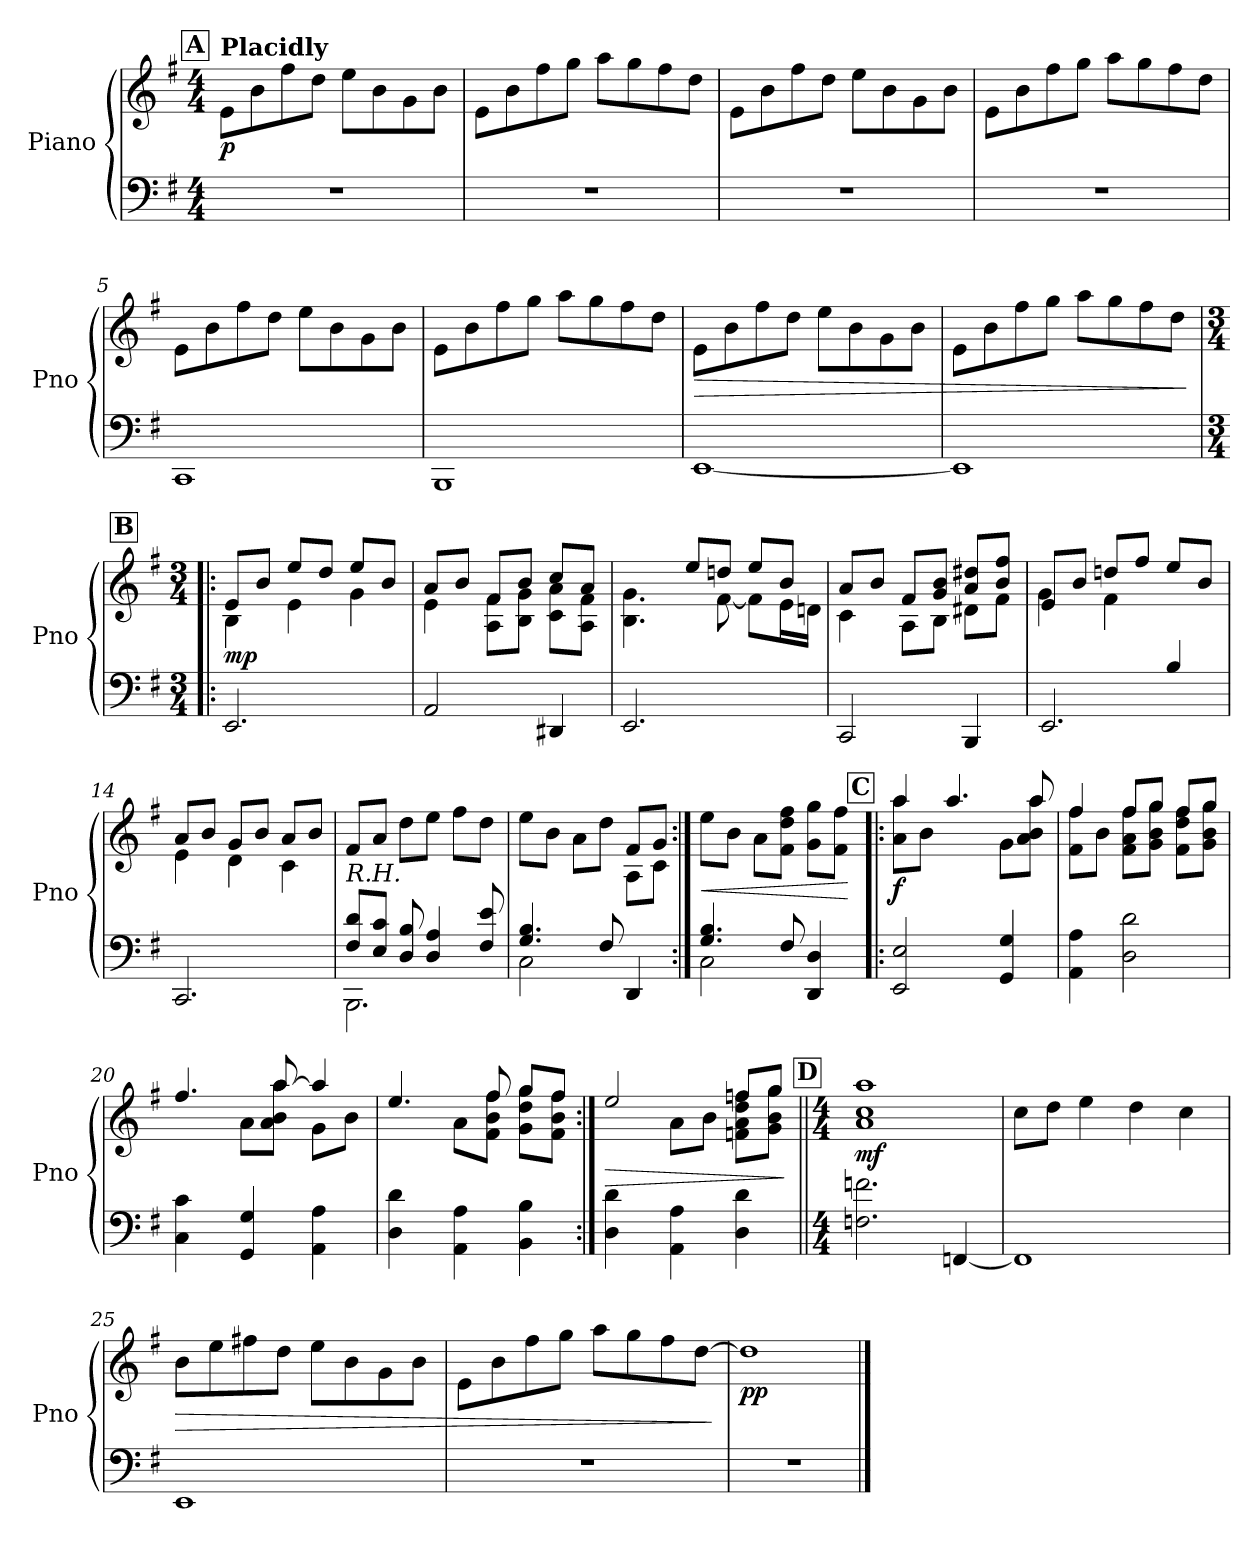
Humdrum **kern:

**kern	**kern	**dynam
*part1	*part1	*part1
*staff2	*staff1	*staff1/2
*I"Piano	*	*
*I'Pno	*	*
*clefF4	*clefG2	*
*k[f#]	*k[f#]	*
*M4/4	*M4/4	*
*MM70	*MM70	*
!!LO:REH:place=s1:a:B:fs=14:t=A
=1	=1	=1
!	!LO:TX:a:B:t=Placidly	!
!	!	!LO:DY:b
1r	8e\L	p
.	8b\	.
.	8ff#\	.
.	8dd\J	.
.	8ee\L	.
.	8b\	.
.	8g\	.
.	8b\J	.
=2	=2	=2
1r	8e\L	.
.	8b\	.
.	8ff#\	.
.	8gg\J	.
.	8aa\L	.
.	8gg\	.
.	8ff#\	.
.	8dd\J	.
=3	=3	=3
1r	8e\L	.
.	8b\	.
.	8ff#\	.
.	8dd\J	.
.	8ee\L	.
.	8b\	.
.	8g\	.
.	8b\J	.
=4	=4	=4
1r	8e\L	.
.	8b\	.
.	8ff#\	.
.	8gg\J	.
.	8aa\L	.
.	8gg\	.
.	8ff#\	.
.	8dd\J	.
!!LO:LB:g=z
=5	=5	=5
1CC	8e\L	.
.	8b\	.
.	8ff#\	.
.	8dd\J	.
.	8ee\L	.
.	8b\	.
.	8g\	.
.	8b\J	.
=6	=6	=6
1BBB	8e\L	.
.	8b\	.
.	8ff#\	.
.	8gg\J	.
.	8aa\L	.
.	8gg\	.
.	8ff#\	.
.	8dd\J	.
=7	=7	=7
!	!	!LO:HP:b
[1EE	8e\L	>
.	8b\	.
.	8ff#\	.
.	8dd\J	.
.	8ee\L	.
.	8b\	.
.	8g\	.
.	8b\J	.
=8	=8	=8
1EE]	8e\L	.
.	8b\	.
.	8ff#\	.
.	8gg\J	.
.	8aa\L	.
.	8gg\	.
.	8ff#\	.
.	8dd\J	.
.	.	]
!!LO:LB:g=z
!!LO:REH:place=s1:a:B:fs=14:t=B
=9!|:	=9!|:	=9!|:
*M3/4	*M3/4	*
*	*^	*
!	!	!	!LO:DY:b
2.EE/	8e/L	4B\	mp
.	8b/J	.	.
.	8ee/L	4e\	.
.	8dd/J	.	.
.	8ee/L	4g\	.
.	8b/J	.	.
=10	=10	=10	=10
2AA/	8a/L	4e\	.
.	8b/J	.	.
.	8f#/L	8A\ 8f#\L	.
.	8b/J	8B\ 8g\J	.
4DD#X/	8cc/L	8c\ 8a\L	.
.	8a/J	8A\ 8f#\J	.
=11	=11	=11	=11
2.EE/	8g/Lyy	4.B\ 4.g\	.
.	8b/J	.	.
.	8ee/L	.	.
.	8ddn/J	[8f#\	.
.	8ee/L	8f#\L]	.
.	8b/J	16e\L	.
.	.	16dn\JJ	.
!!LO:LB:g=z	!!
=12	=12	=12	=12
2CC/	8a/L	4c\	.
.	8b/J	.	.
.	8f#/L	8A\L	.
.	8g/ 8b/J	8B\J	.
4BBB/	8a/ 8dd#X/L	8d#X\L	.
.	8b/ 8ff#/J	8f#\J	.
=13	=13	=13	=13
*^	*	*	*
2ryy	2.EE/	8e/L	4g\	.
.	.	8b/J	.	.
.	.	8ddn/L	4f#\	.
.	.	8ff#/J	.	.
4B/	.	8ee/L	4ryy	.
.	.	8b/J	.	.
*v	*v	*	*	*
=14	=14	=14	=14
2.CC/	8a/L	4e\	.
.	8b/J	.	.
.	8g/L	4d\	.
.	8b/J	.	.
.	8a/L	4c\	.
.	8b/J	.	.
*	*v	*v	*
!!LO:PB:g=z
=15	=15	=15
*^	*	*
!LO:TX:a:i:t=R.H.	!	!	!
8F#/ 8d/L	2.BBB\	8f#/L	.
8E/ 8c/J	.	8a/J	.
8D/ 8B/	.	8dd\L	.
4D/ 4A/	.	8ee\J	.
.	.	8ff#\L	.
8F#/ 8e/	.	8dd\J	.
=16	=16	=16	=16
*	*	*^	*
4.G/ 4.B/	2C\	8ee\L	2ryy	.
.	.	8b\J	.	.
.	.	8a\L	.	.
8F#/	.	8dd\J	.	.
4ryy	4DD/	8f#/L	8A\L	.
.	.	8g/J	8c\J	.
=17:|!	=17:|!	=17:|!	=17:|!	=17:|!
!	!	!	!	!LO:HP:b
*	*	*v	*v	*
4.G/ 4.B/	2C\	8ee\L	<
.	.	8b\J	.
.	.	8a\L	.
8F#/	.	8f#\ 8dd\ 8ff#\J	.
4DD/ 4D/	4ryy	8g\ 8gg\L	.
.	.	8f#\ 8ff#\J	.
*v	*v	*	*
.	.	[
!!LO:LB:g=z
!!LO:REH:place=s1:a:B:fs=14:t=C
=18!|:	=18!|:	=18!|:
*8ba	*	*
*	*^	*
!	!	!	!LO:DY:b
2EEE/ 2EE/	4aa/	8a\ 8aa\L	f
.	.	8b\J	.
.	4.aa/	8a\ 8aa\yyL	.
.	.	8b\J	.
4GGG/ 4GG/	.	8g\L	.
.	8aa/	8a\ 8b\ 8aa\J	.
=19	=19	=19	=19
4AAA\ 4AA\	4ff#/	8f#\ 8ff#\L	.
.	.	8b\J	.
2DD\ 2D\	8ff#/L	8f#\ 8a\ 8ff#\L	.
.	8gg/J	8g\ 8b\ 8gg\J	.
.	8ff#/L	8f#\ 8dd\ 8ff#\L	.
.	8gg/J	8g\ 8b\ 8gg\J	.
=20	=20	=20	=20
4CC\ 4C\	4.ff#/	8f#\ 8ff#\yyL	.
.	.	8b\J	.
4GGG/ 4GG/	.	8a\L	.
.	[8aa/	8a\ 8b\ 8aa\J	.
4AAA\ 4AA\	4aa/]	8g\L	.
.	.	8b\J	.
!!LO:LB:g=z	!!
=21	=21	=21	=21
4DD\ 4D\	4.ee/	8e\ 8ee\yyL	.
.	.	8b\J	.
4AAA\ 4AA\	.	8a\L	.
.	8ff#/	8f#\ 8b\ 8ff#\J	.
4BBB\ 4BB\	8gg/L	8g\ 8dd\ 8gg\L	.
.	8ff#/J	8f#\ 8b\ 8ff#\J	.
=22:|!	=22:|!	=22:|!	=22:|!
!	!	!	!LO:HP:b
4DD\ 4D\	2ee/	8e\ 8ee\yyL	>
.	.	8b\J	.
4AAA\ 4AA\	.	8a\L	.
.	.	8b\J	.
4DD\ 4D\	8ffn/L	8fn\ 8a\ 8dd\ 8ff\L	.
.	8gg/J	8g\ 8b\ 8gg\J	.
*	*v	*v	*
.	.	]
!!LO:REH:place=s1:a:B:fs=14:t=D
=23||	=23||	=23||
*M4/4	*M4/4	*
!	!	!LO:DY:b
2.FFn\ 2.Fn\	1a 1cc 1aa	mf
[4FFFn/	.	.
!!LO:LB:g=z
=24	=24	=24
1FFF]	8cc\L	.
.	8dd\J	.
.	4ee\	.
.	4dd\	.
.	4cc\	.
=25	=25	=25
!	!	!LO:HP:b
1EEE	8b\L	>
.	8ee\	.
.	8ff#X\	.
.	8dd\J	.
.	8ee\L	.
.	8b\	.
.	8g\	.
.	8b\J	.
=26	=26	=26
*X8ba	*	*
1r	8e\L	.
.	8b\	.
.	8ff#\	.
.	8gg\J	.
.	8aa\L	.
.	8gg\	.
.	8ff#\	.
.	[8dd\J	.
.	.	]
=27	=27	=27
!	!	!LO:DY:b
1r	1dd]	pp
==	==	==
*-	*-	*-
